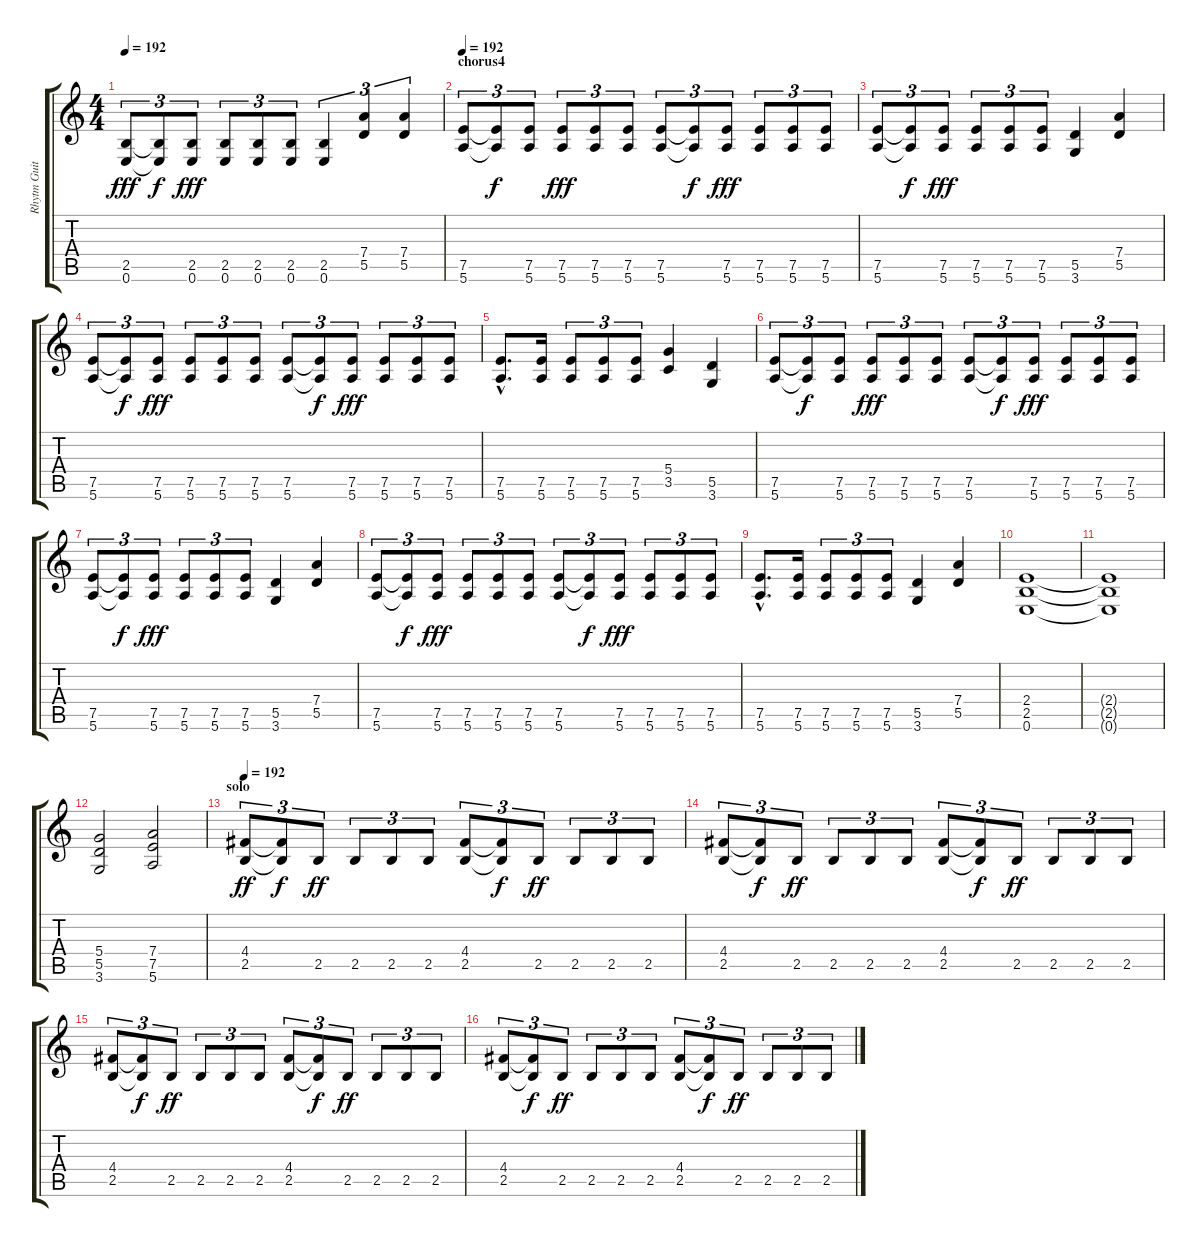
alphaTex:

\track ("Rhytm Guit" "Rhytm Guit") {instrument overdrivenguitar}
\staff {score tabs}
\tuning (E4 B3 G3 D3 A2 E2) {hide}
\ts (4 4)
\tempo 192
\clef g2
\ks c
(2.5 0.6).8{tu (3 2) dy fff} (2.5{t} 0.6{t}).8{tu (3 2) dy f} (2.5 0.6).8{tu (3 2) dy fff} (2.5 0.6).8{tu (3 2)} (2.5 0.6).8{tu (3 2)} (2.5 0.6).8{tu (3 2)} (2.5 0.6).4{tu (3 2)} (7.4 5.5).4{tu (3 2)} (7.4 5.5).4{tu (3 2)} |
\section ("" "chorus4")
\tempo 192
(7.5 5.6).8{tu (3 2)} (7.5{t} 5.6{t}).8{tu (3 2) dy f} (7.5 5.6).8{tu (3 2)} (7.5 5.6).8{tu (3 2) dy fff} (7.5 5.6).8{tu (3 2)} (7.5 5.6).8{tu (3 2)} (7.5 5.6).8{tu (3 2)} (7.5{t} 5.6{t}).8{tu (3 2) dy f} (7.5 5.6).8{tu (3 2) dy fff} (7.5 5.6).8{tu (3 2)} (7.5 5.6).8{tu (3 2)} (7.5 5.6).8{tu (3 2)} |
(7.5 5.6).8{tu (3 2)} (7.5{t} 5.6{t}).8{tu (3 2) dy f} (7.5 5.6).8{tu (3 2) dy fff} (7.5 5.6).8{tu (3 2)} (7.5 5.6).8{tu (3 2)} (7.5 5.6).8{tu (3 2)} (5.5 3.6).4 (7.4 5.5).4 |
(7.5 5.6).8{tu (3 2)} (7.5{t} 5.6{t}).8{tu (3 2) dy f} (7.5 5.6).8{tu (3 2) dy fff} (7.5 5.6).8{tu (3 2)} (7.5 5.6).8{tu (3 2)} (7.5 5.6).8{tu (3 2)} (7.5 5.6).8{tu (3 2)} (7.5{t} 5.6{t}).8{tu (3 2) dy f} (7.5 5.6).8{tu (3 2) dy fff} (7.5 5.6).8{tu (3 2)} (7.5 5.6).8{tu (3 2)} (7.5 5.6).8{tu (3 2)} |
(7.5{hac} 5.6{hac}).8{d} (7.5 5.6).16 (7.5 5.6).8{tu (3 2)} (7.5 5.6).8{tu (3 2)} (7.5 5.6).8{tu (3 2)} (5.4 3.5).4 (5.5 3.6).4 |
(7.5 5.6).8{tu (3 2)} (7.5{t} 5.6{t}).8{tu (3 2) dy f} (7.5 5.6).8{tu (3 2)} (7.5 5.6).8{tu (3 2) dy fff} (7.5 5.6).8{tu (3 2)} (7.5 5.6).8{tu (3 2)} (7.5 5.6).8{tu (3 2)} (7.5{t} 5.6{t}).8{tu (3 2) dy f} (7.5 5.6).8{tu (3 2) dy fff} (7.5 5.6).8{tu (3 2)} (7.5 5.6).8{tu (3 2)} (7.5 5.6).8{tu (3 2)} |
(7.5 5.6).8{tu (3 2)} (7.5{t} 5.6{t}).8{tu (3 2) dy f} (7.5 5.6).8{tu (3 2) dy fff} (7.5 5.6).8{tu (3 2)} (7.5 5.6).8{tu (3 2)} (7.5 5.6).8{tu (3 2)} (5.5 3.6).4 (7.4 5.5).4 |
(7.5 5.6).8{tu (3 2)} (7.5{t} 5.6{t}).8{tu (3 2) dy f} (7.5 5.6).8{tu (3 2) dy fff} (7.5 5.6).8{tu (3 2)} (7.5 5.6).8{tu (3 2)} (7.5 5.6).8{tu (3 2)} (7.5 5.6).8{tu (3 2)} (7.5{t} 5.6{t}).8{tu (3 2) dy f} (7.5 5.6).8{tu (3 2) dy fff} (7.5 5.6).8{tu (3 2)} (7.5 5.6).8{tu (3 2)} (7.5 5.6).8{tu (3 2)} |
(7.5{hac} 5.6{hac}).8{d} (7.5 5.6).16 (7.5 5.6).8{tu (3 2)} (7.5 5.6).8{tu (3 2)} (7.5 5.6).8{tu (3 2)} (5.5 3.6).4 (7.4 5.5).4 |
(2.4 2.5 0.6).1 |
(2.4{t} 2.5{t} 0.6{t}).1 |
(5.4 5.5 3.6).2{volume 12} (7.4 7.5 5.6).2 |
\section ("" "solo")
\tempo 192
(4.4 2.5).8{tu (3 2) dy ff volume 13} (4.4{t} 2.5{t}).8{tu (3 2) dy f} 2.5.8{tu (3 2) dy ff} 2.5.8{tu (3 2)} 2.5.8{tu (3 2)} 2.5.8{tu (3 2)} (4.4 2.5).8{tu (3 2)} (4.4{t} 2.5{t}).8{tu (3 2) dy f} 2.5.8{tu (3 2) dy ff} 2.5.8{tu (3 2)} 2.5.8{tu (3 2)} 2.5.8{tu (3 2)} |
(4.4 2.5).8{tu (3 2)} (4.4{t} 2.5{t}).8{tu (3 2) dy f} 2.5.8{tu (3 2) dy ff} 2.5.8{tu (3 2)} 2.5.8{tu (3 2)} 2.5.8{tu (3 2)} (4.4 2.5).8{tu (3 2)} (4.4{t} 2.5{t}).8{tu (3 2) dy f} 2.5.8{tu (3 2) dy ff} 2.5.8{tu (3 2)} 2.5.8{tu (3 2)} 2.5.8{tu (3 2)} |
(4.4 2.5).8{tu (3 2)} (4.4{t} 2.5{t}).8{tu (3 2) dy f} 2.5.8{tu (3 2) dy ff} 2.5.8{tu (3 2)} 2.5.8{tu (3 2)} 2.5.8{tu (3 2)} (4.4 2.5).8{tu (3 2)} (4.4{t} 2.5{t}).8{tu (3 2) dy f} 2.5.8{tu (3 2) dy ff} 2.5.8{tu (3 2)} 2.5.8{tu (3 2)} 2.5.8{tu (3 2)} |
(4.4 2.5).8{tu (3 2)} (4.4{t} 2.5{t}).8{tu (3 2) dy f} 2.5.8{tu (3 2) dy ff} 2.5.8{tu (3 2)} 2.5.8{tu (3 2)} 2.5.8{tu (3 2)} (4.4 2.5).8{tu (3 2)} (4.4{t} 2.5{t}).8{tu (3 2) dy f} 2.5.8{tu (3 2) dy ff} 2.5.8{tu (3 2)} 2.5.8{tu (3 2)} 2.5.8{tu (3 2)}
